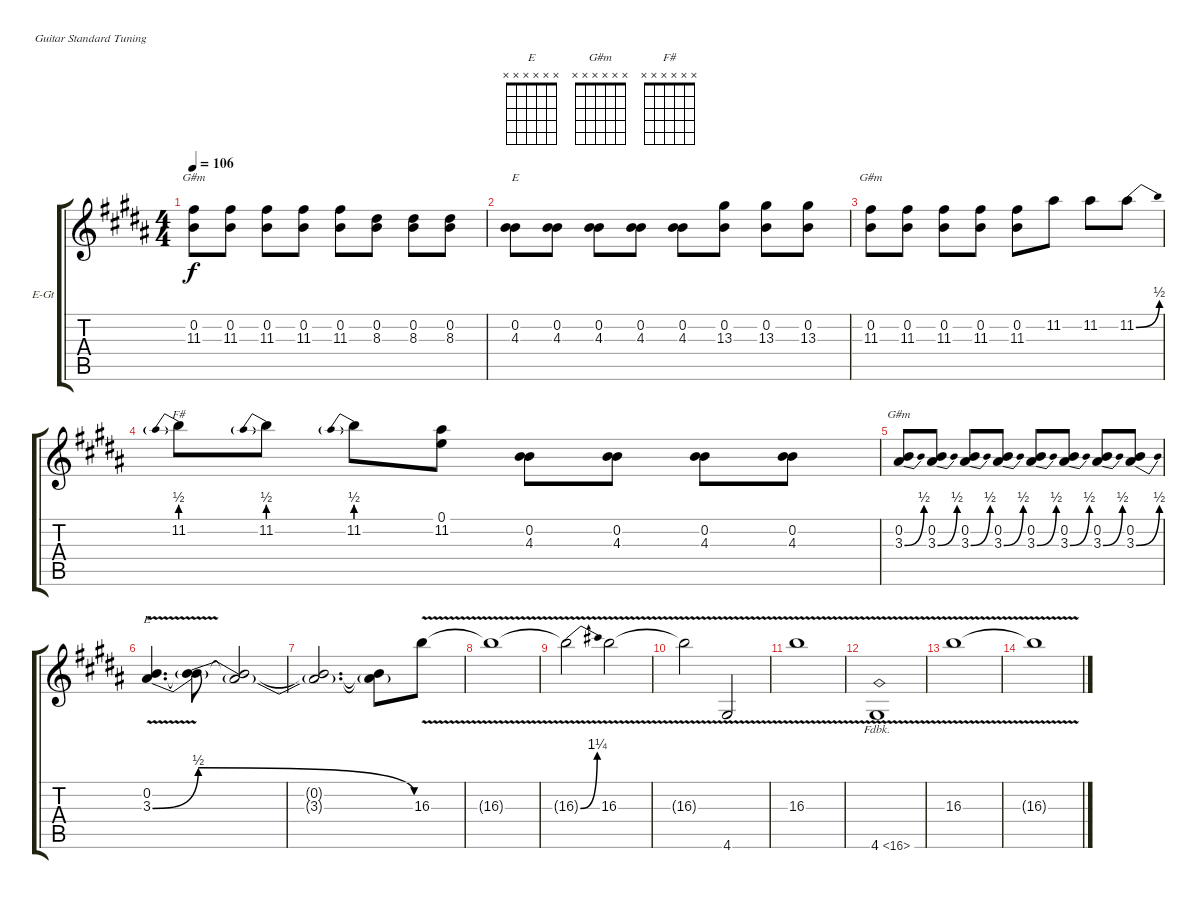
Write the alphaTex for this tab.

\defaultSystemsLayout 4
\bracketExtendMode groupsimilarinstruments
\firstSystemTrackNameOrientation horizontal
\otherSystemsTrackNameOrientation horizontal
\track ("Harry Koisser (Gtr. 1)" "E-Gt") {multiBarRest instrument distortionguitar}
\staff {score tabs}
\tuning (E4 B3 G3 D3 A2 E2)
\chord ("E" x x x x x x)
\chord ("G#m" x x x x x x)
\chord ("F#" x x x x x x)
\ts (4 4)
\tempo 106
\clef g2
\ks b
(11.3 0.2).8{ch "G#m" dy f} (11.3 0.2).8 (11.3 0.2).8 (11.3 0.2).8 (11.3 0.2).8 (8.3 0.2).8 (8.3 0.2).8 (8.3 0.2).8 |
(4.3 0.2).8{ch "E"} (4.3 0.2).8 (4.3 0.2).8 (4.3 0.2).8 (4.3 0.2).8 (13.3 0.2).8 (13.3 0.2).8 (13.3 0.2).8 |
(11.3 0.2).8{ch "G#m"} (11.3 0.2).8 (11.3 0.2).8 (11.3 0.2).8 (11.3 0.2).8 11.2.8 11.2.8 11.2{be (bend 0 0 25.8 2)}.8 |
11.2{be (prebend 0 2 60 2)}.8{ch "F#"} 11.2{be (prebend 0 2 60 2)}.8 11.2{be (prebend 0 2 60 2)}.8 (11.2 0.1).8 (4.3 0.2).8 (4.3 0.2).8 (4.3 0.2).8 (4.3 0.2).8 |
(3.3{be (bend 0 0 29.4 2)} 0.2).8{ch "G#m"} (3.3{be (bend 0 0 29.4 2)} 0.2).8 (3.3{be (bend 0 0 29.4 2)} 0.2).8 (3.3{be (bend 0 0 29.4 2)} 0.2).8 (3.3{be (bend 0 0 29.4 2)} 0.2).8 (3.3{be (bend 0 0 29.4 2)} 0.2).8 (3.3{be (bend 0 0 29.4 2)} 0.2).8 (3.3{be (bend 0 0 29.4 2)} 0.2).8 |
(3.3{be (bend 0 0 29.4 2) v} 0.2).4{d ch "E"} (3.3{be (release 0 2 15 0) t} 0.2{t}).8 (0.2{t} 3.3{t}).2 |
(3.3{t} 0.2{t}).2{d} (0.2{t} 3.3{t}).8 16.3{v}.8 |
16.3{v t}.1 |
16.3{be (bend 0 0 59.4 5) v t}.2 16.3{v}.2 |
16.3{t}.2 4.6{v}.2 |
16.3{v}.1 |
4.6{fh 12 v}.1 |
16.3{v}.1 |
16.3{t}.1
